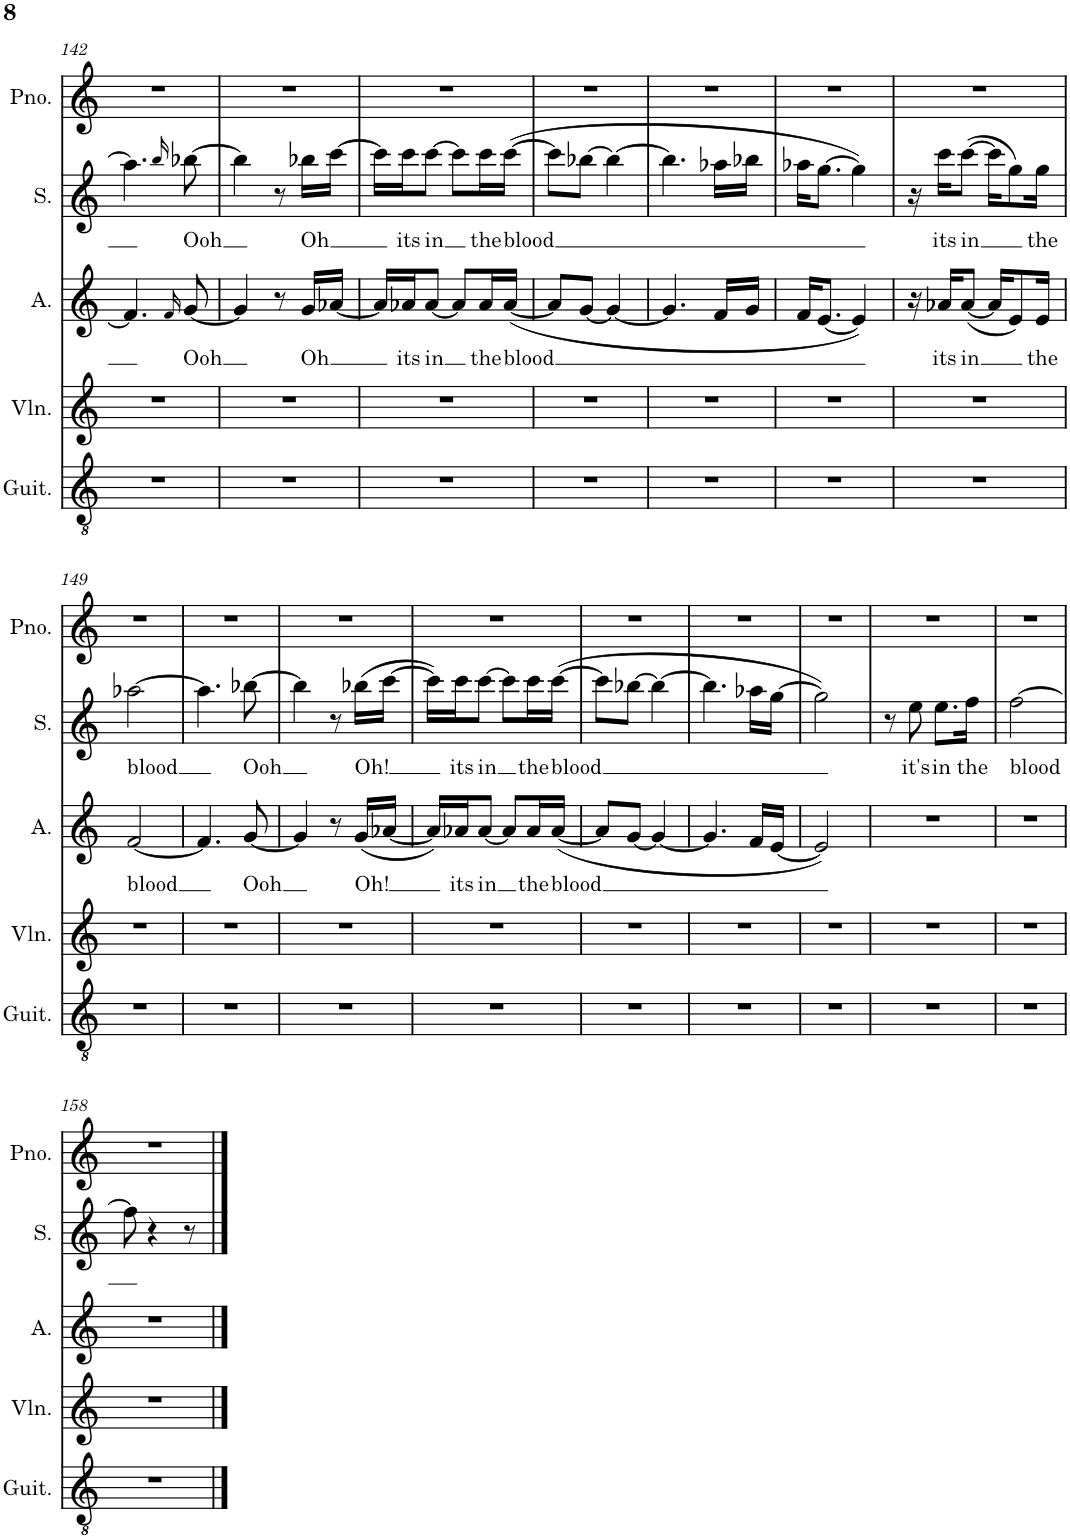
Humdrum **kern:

**kern	**kern	**kern	**text	**kern	**text	**kern
*part5	*part4	*part3	*part3	*part2	*part2	*part1
*staff5	*staff4	*staff3	*staff3	*staff2	*staff2	*staff1
*I"Classical Guitar	*I"Violin	*I"Alto	*	*I"Soprano	*	*I"Piano
*I'Guit.	*I'Vln.	*I'A.	*	*I'S.	*	*I'Pno.
!!LO:PB:g=z
*clefGv2	*clefG2	*clefG2	*	*clefG2	*	*clefG2
*k[]	*k[]	*k[]	*	*k[]	*	*k[]
*M2/4	*M2/4	*M2/4	*	*M2/4	*	*M2/4
=142	=142	=142	=142	=142	=142	=142
2r	2r	4.f/]	.	4.aa-\]	.	2r
.	.	16qf/	.	16qbb/	.	.
!	!	!	!LO:LY:b	!	!LO:LY:b	!
.	.	[8g/	Ooh	[8bb-X\	Ooh	.
=143	=143	=143	=143	=143	=143	=143
2r	2r	4g/]	.	4bb-\]	.	2r
.	.	8r	.	8r	.	.
!	!	!	!LO:LY:b	!	!LO:LY:b	!
.	.	16g/LL	Oh	16bb-X\LL	Oh	.
.	.	[16a-X/JJ	.	[16ccc\JJ	.	.
=144	=144	=144	=144	=144	=144	=144
2r	2r	16a-/LL]	.	16ccc\LL]	.	2r
!	!	!	!LO:LY:b	!	!LO:LY:b	!
.	.	16a-X/J	its	16ccc\J	its	.
!	!	!	!LO:LY:b	!	!LO:LY:b	!
.	.	[8a-/J	in	[8ccc\J	in	.
.	.	8a-/L]	.	8ccc\L]	.	.
!	!	!	!LO:LY:b	!	!LO:LY:b	!
.	.	16a-/L	the	16ccc\L	the	.
!	!	!	!LO:LY:b	!	!LO:LY:b	!
.	.	([16a-/JJ	blood	([16ccc\JJ	blood	.
=145	=145	=145	=145	=145	=145	=145
2r	2r	8a-/L]	.	8ccc\L]	.	2r
.	.	[8g/J	.	[8bb-X\J	.	.
.	.	4g/_	.	4bb-\_	.	.
=146	=146	=146	=146	=146	=146	=146
2r	2r	4.g/]	.	4.bb-\]	.	2r
.	.	16f/LL	.	16aa-X\LL	.	.
.	.	16g/JJ	.	16bb-X\JJ	.	.
=147	=147	=147	=147	=147	=147	=147
2r	2r	16f/KL	.	16aa-X\KL	.	2r
.	.	[8.e/J	.	[8.gg\J	.	.
.	.	4e/])	.	4gg\])	.	.
=148	=148	=148	=148	=148	=148	=148
2r	2r	16r	.	16r	.	2r
!	!	!	!LO:LY:b	!	!LO:LY:b	!
.	.	16a-X/KL	its	16ccc\KL	its	.
!	!	!	!LO:LY:b	!	!LO:LY:b	!
.	.	([8a-/J	in	([8ccc\J	in	.
.	.	16a-/KL]	.	16ccc\KL]	.	.
.	.	8e/)	.	8gg\)	.	.
!	!	!	!LO:LY:b	!	!LO:LY:b	!
.	.	16e/Jk	the	16gg\Jk	the	.
!!LO:LB:g=z
=149	=149	=149	=149	=149	=149	=149
!	!	!	!LO:LY:b	!	!LO:LY:b	!
2r	2r	[2f/	blood	[2aa-X\	blood	2r
=150	=150	=150	=150	=150	=150	=150
2r	2r	4.f/]	.	4.aa-\]	.	2r
!	!	!	!LO:LY:b	!	!LO:LY:b	!
.	.	[8g/	Ooh	[8bb-X\	Ooh	.
=151	=151	=151	=151	=151	=151	=151
2r	2r	4g/]	.	4bb-\]	.	2r
.	.	8r	.	8r	.	.
!	!	!	!LO:LY:b	!	!LO:LY:b	!
.	.	(16g/LL	Oh!	(16bb-X\LL	Oh!	.
.	.	[16a-X/JJ	.	[16ccc\JJ	.	.
=152	=152	=152	=152	=152	=152	=152
2r	2r	16a-/LL])	.	16ccc\LL])	.	2r
!	!	!	!LO:LY:b	!	!LO:LY:b	!
.	.	16a-X/J	its	16ccc\J	its	.
!	!	!	!LO:LY:b	!	!LO:LY:b	!
.	.	[8a-/J	in	[8ccc\J	in	.
.	.	8a-/L]	.	8ccc\L]	.	.
!	!	!	!LO:LY:b	!	!LO:LY:b	!
.	.	16a-/L	the	16ccc\L	the	.
!	!	!	!LO:LY:b	!	!LO:LY:b	!
.	.	([16a-/JJ	blood	([16ccc\JJ	blood	.
=153	=153	=153	=153	=153	=153	=153
2r	2r	8a-/L]	.	8ccc\L]	.	2r
.	.	[8g/J	.	[8bb-X\J	.	.
.	.	4g/_	.	4bb-\_	.	.
=154	=154	=154	=154	=154	=154	=154
2r	2r	4.g/]	.	4.bb-\]	.	2r
.	.	16f/LL	.	16aa-X\LL	.	.
.	.	[16e/JJ	.	[16gg\JJ	.	.
=155	=155	=155	=155	=155	=155	=155
2r	2r	2e/])	.	2gg\])	.	2r
=156	=156	=156	=156	=156	=156	=156
2r	2r	2r	.	8r	.	2r
!	!	!	!	!	!LO:LY:b	!
.	.	.	.	8ee\	it's	.
!	!	!	!	!	!LO:LY:b	!
.	.	.	.	8.ee\L	in	.
!	!	!	!	!	!LO:LY:b	!
.	.	.	.	16ff\Jk	the	.
=157	=157	=157	=157	=157	=157	=157
!	!	!	!	!	!LO:LY:b	!
2r	2r	2r	.	[2ff\	blood	2r
!!LO:LB:g=z
=158	=158	=158	=158	=158	=158	=158
2r	2r	2r	.	8ff\]	.	2r
.	.	.	.	4r	.	.
.	.	.	.	8r	.	.
==	==	==	==	==	==	==
*-	*-	*-	*-	*-	*-	*-
